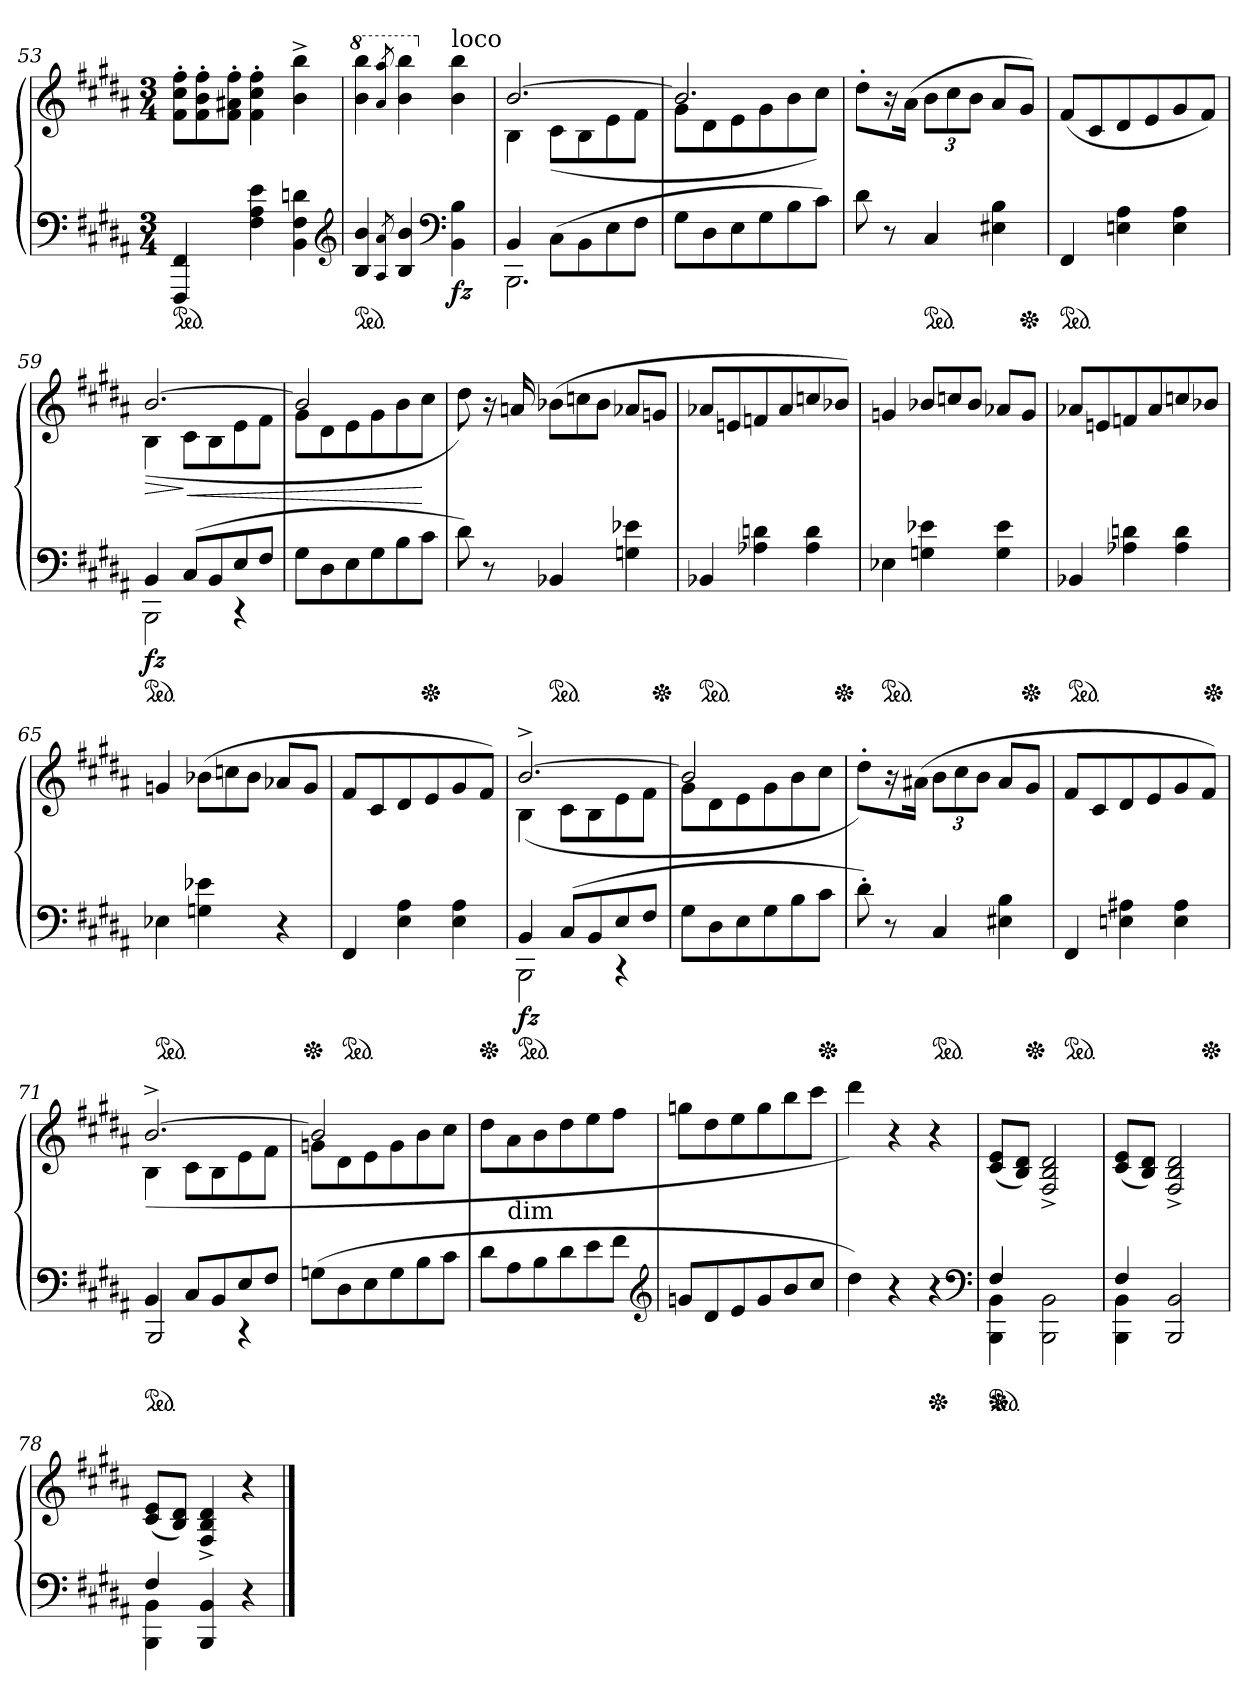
**kern	**kern	**dynam
*part1	*part1	*part1
*staff2	*staff1	*staff1/2
*clefF4	*clefG2	*
*k[f#c#g#d#a#]	*k[f#c#g#d#a#]	*
*B:	*B:	*
*M3/4	*M3/4	*
*	*Xtuplet	*
*ped	*	*
=53	=53	=53
4FFF# 4FF#	12f#' 12cc#' 12ff#'L	.
.	12f#' 12b' 12ff#'	.
.	12f#' 12a#X' 12ff#'J	.
4F# 4A# 4e	4f#' 4cc#' 4ff#'	.
4BB 4F# 4dn	4b^< 4bb^<	.
*clefG2	*	*
=54	=54	=54
*	*8va	*
*ped	*	*
4B 4b	4bb 4bbb	.
8qA#/ 8qa#/	8qaa#/ 8qaaa#/	.
4B 4b	4bb 4bbb	.
*clefF4	*	*
*	*X8va	*
!	!LO:TX:a:t=loco	!
!	!	!LO:DY:b=2
4BB 4B	4b 4bb	fz
=55	=55	=55
*^	*^	*
4BB	2.BBB	[2.b	4B	.
(>8C#\L	.	.	(>8c#L	.
8BB\	.	.	8B	.
8E\	.	.	8e	.
8F#\J	.	.	8f#J	.
*v	*v	*	*	*
=56	=56	=56	=56
8G#L	2.b]	8g#L	.
8D#	.	8d#	.
8E	.	8e	.
8G#	.	8g#	.
8B	.	8b	.
8c#J)	.	8cc#J)	.
*	*v	*v	*
=57	=57	=57
8d#	8dd#'L	.
8r	16r	.
.	(>16a#Jk	.
*	*tuplet	*
*ped	*	*
4C#	12bL	.
.	12cc#	.
.	12bJ	.
4E#X 4B	8a#L	.
*Xped	*	*
.	8g#J)	.
=58	=58	=58
*ped	*	*
4FF#	(8f#L	.
.	8c#	.
4En 4A#	8d#	.
.	8e	.
4E 4A#	8g#	.
.	8f#J)	.
=59	=59	=59
*^	*^	*
!	!	!	!	!LO:DY:n=1:b=2
*ped	*	*	*	*
4BB	2BBB	[2.b	(>4B	> fz
(>8C#L	.	.	8c#L	] <
8BB	.	.	8B	.
8E	4r	.	8e	.
8F#J	.	.	8f#J	.
*v	*v	*	*	*
=60	=60	=60	=60
8G#L	2b]	8g#L	.
8D#	.	8d#	.
8E	.	8e	.
8G#	.	8g#	.
8B	4ryy	8b	.
*Xped	*	*	*
8c#J	.	8cc#J	[
*	*v	*v	*
=61	=61	=61
8d#)	8dd#)	.
8r	16r	.
.	16an	.
*	*Xtuplet	*
*ped	*	*
4BB-X	(12b-XL	.
.	12ccn	.
.	12b-J	.
4Gn 4e-X	8a-XL	.
*Xped	*	*
.	8gnJ	.
=62	=62	=62
*ped	*	*
4BB-X	8a-XL	.
.	8en	.
4A-X 4dn	8fn	.
.	8a-	.
4A- 4d	8ccn	.
*Xped	*	*
.	8b-XJ)	.
=63	=63	=63
*ped	*	*
4E-X	4gn	.
4Gn 4e-X	12b-X/L	.
.	12ccn/	.
.	12b-/J	.
4G 4e-	8a-XL	.
*Xped	*	*
.	8gJ	.
=64	=64	=64
*ped	*	*
4BB-X/	8a-XL	.
.	8en	.
4A-X 4dn	8fn	.
.	8a-	.
4A- 4d	8ccn	.
*Xped	*	*
.	8b-XJ	.
=65	=65	=65
*ped	*	*
4E-X	4gn	.
4Gn 4e-X	(>12b-XL	.
.	12ccn	.
.	12b-J	.
4r	8a-XL	.
*Xped	*	*
.	8gJ	.
=66	=66	=66
*ped	*	*
4FF#	8f#L	.
.	8c#	.
4E 4A#	8d#	.
.	8e	.
4E 4A#	8g#	.
*Xped	*	*
.	8f#J)	.
=67	=67	=67
*^	*^	*
!	!	!	!	!LO:DY:b=2
*ped	*	*	*	*
4BB	2BBB	[2.b^	(>4B	fz
(>8C#L	.	.	8c#L	.
8BB	.	.	8B	.
8E	4r	.	8e	.
8F#J	.	.	8f#J	.
*v	*v	*	*	*
=68	=68	=68	=68
8G#L	2b]	8g#L	.
8D#	.	8d#	.
8E	.	8e	.
8G#	.	8g#	.
8B	4ryy	8b	.
*Xped	*	*	*
8c#J	.	8cc#J	.
*	*v	*v	*
=69	=69	=69
8d#')	8dd#'L)	.
8r	16r	.
.	(>16a#XJk	.
*	*tuplet	*
*ped	*	*
4C#	12bL	.
.	12cc#	.
.	12bJ	.
4E#X 4B	8a#L	.
*Xped	*	*
.	8g#J	.
=70	=70	=70
*ped	*	*
4FF#	8f#L	.
.	8c#	.
4En 4A#X	8d#	.
.	8e	.
4E 4A#	8g#	.
*Xped	*	*
.	8f#J)	.
=71	=71	=71
*^	*^	*
*ped	*	*	*	*
4BB	2BBB/	[2.b^	(>4B	.
8C#L	.	.	8c#L	.
8BB	.	.	8B	.
8E	4r	.	8e	.
8F#J	.	.	8f#J	.
*v	*v	*	*	*
=72	=72	=72	=72
(>8GnL	2b]	8gnL	.
8D#	.	8d#	.
8E	.	8e	.
8G	.	8g	.
8B	4ryy	8b	.
8c#J	.	8cc#J	.
*	*v	*v	*
=73	=73	=73
8d#L	8dd#L	.
!	!LO:TX:c:t=dim	!
8A#	8a#	.
8B	8b	.
8d#	8dd#	.
8e	8ee	.
8f#J	8ff#J	.
*clefG2	*	*
=74	=74	=74
8gnL	8ggnL	.
8d#	8dd#	.
8e	8ee	.
8g	8gg	.
8b	8bb	.
8cc#J	8ccc#J	.
=75	=75	=75
4dd#)	4ddd#)	.
4r	4r	.
*Xped	*	*
4r	4r	.
*clefF4	*	*
=76	=76	=76
*^	*	*
*ped	*	*	*
*Xped	*	*	*
4F#	4BBB 4BB	(<8c# 8eL	.
.	.	8B 8d#J)	.
2ryy	2BBB\ 2BB\	2F#^>/ 2B^>/ 2d#^>/	.
=77	=77	=77	=77
4F#	4BBB 4BB	(<8c# 8eL	.
.	.	8B 8d#J)	.
2ryy	2BBB 2BB	2F#^>/ 2B^>/ 2d#^>/	.
=78	=78	=78	=78
4F#	4BBB 4BB	(<8c# 8eL	.
.	.	8B 8d#J)	.
4ryy	4BBB 4BB	4F#^>/ 4B^>/ 4d#^>/	.
4r	4ryy	4r	.
*v	*v	*	*
==	==	==
*-	*-	*-
